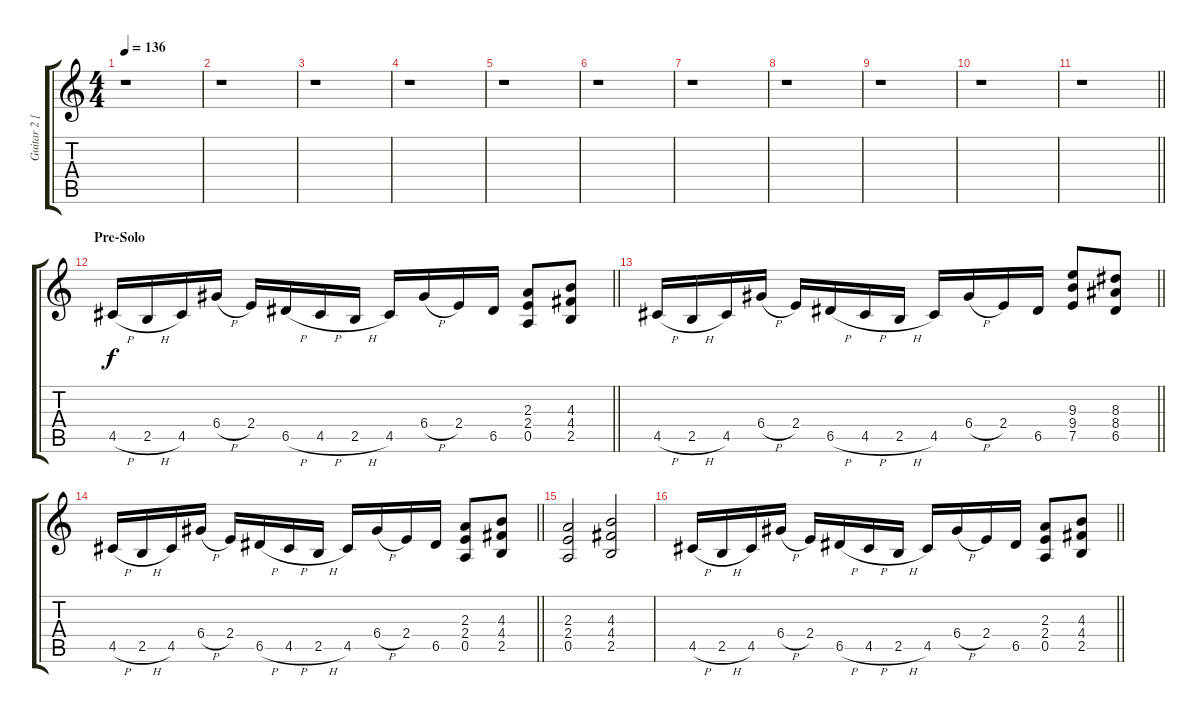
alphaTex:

\track ("Guitar 2 [Lead]" "Guitar 2 [") {instrument distortionguitar}
\staff {score tabs}
\tuning (E4 B3 G3 D3 A2 E2) {hide}
\ts (4 4)
\tempo 136
\clef g2
\ks c
r.1{dy f} |
r.1 |
r.1 |
r.1 |
r.1 |
r.1 |
r.1 |
r.1 |
r.1 |
r.1 |
\barLineRight lightlight
r.1 |
\section ("" "Pre-Solo")
\barLineRight lightlight
4.5{h}.16 2.5{h}.16 4.5.16 6.4{h}.16 2.4.16 6.5{h}.16 4.5{h}.16 2.5{h}.16 4.5.16 6.4{h}.16 2.4.16 6.5.16 (2.3 2.4 0.5).8 (4.3 4.4 2.5).8 |
\barLineRight lightlight
4.5{h}.16 2.5{h}.16 4.5.16 6.4{h}.16 2.4.16 6.5{h}.16 4.5{h}.16 2.5{h}.16 4.5.16 6.4{h}.16 2.4.16 6.5.16 (9.3 9.4 7.5).8 (8.3 8.4 6.5).8 |
\barLineRight lightlight
4.5{h}.16 2.5{h}.16 4.5.16 6.4{h}.16 2.4.16 6.5{h}.16 4.5{h}.16 2.5{h}.16 4.5.16 6.4{h}.16 2.4.16 6.5.16 (2.3 2.4 0.5).8 (4.3 4.4 2.5).8 |
(2.3 2.4 0.5).2 (4.3 4.4 2.5).2 |
\barLineRight lightlight
4.5{h}.16 2.5{h}.16 4.5.16 6.4{h}.16 2.4.16 6.5{h}.16 4.5{h}.16 2.5{h}.16 4.5.16 6.4{h}.16 2.4.16 6.5.16 (2.3 2.4 0.5).8 (4.3 4.4 2.5).8
